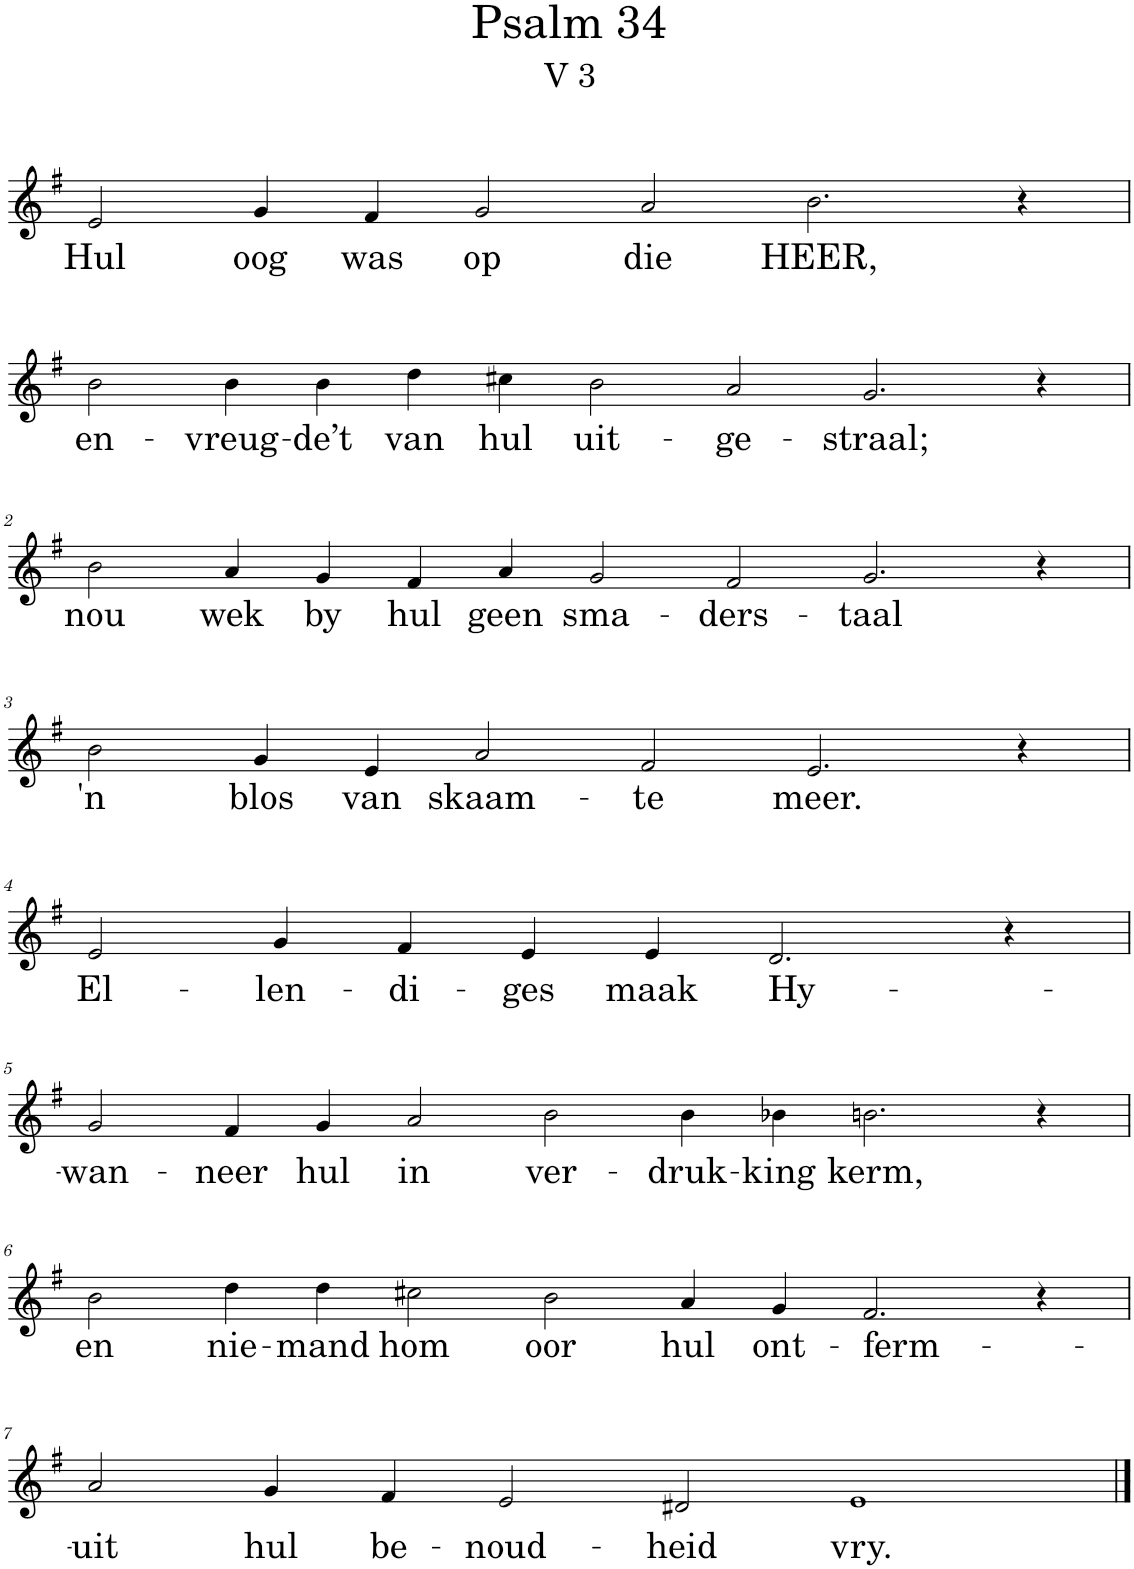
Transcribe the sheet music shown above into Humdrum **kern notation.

**kern	**text
*part1	*part1
*staff1	*staff1
*I"Pipe Organ	*
*I'Org.	*
*clefG2	*
*k[f#]	*
*M14/4	*
=	=
!	!LO:LY:b
2e/	Hul
!	!LO:LY:b
4g/	oog
!	!LO:LY:b
4f#/	was
!	!LO:LY:b
2g/	op
!	!LO:LY:b
2a/	die
!	!LO:LY:b
2.b\	HEER,
4r	.
!!LO:LB:g=z
=1	=1
!	!LO:LY:b
2b\	en-
!	!LO:LY:b
4b\	-vreug-
!	!LO:LY:b
4b\	-de’t
!	!LO:LY:b
4dd\	van
!	!LO:LY:b
4cc#X\	hul
!	!LO:LY:b
2b\	uit-
!	!LO:LY:b
2a/	-ge-
!	!LO:LY:b
2.g/	-straal;
4r	.
!!LO:LB:g=z
=2	=2
!	!LO:LY:b
2b\	nou
!	!LO:LY:b
4a/	wek
!	!LO:LY:b
4g/	by
!	!LO:LY:b
4f#/	hul
!	!LO:LY:b
4a/	geen
!	!LO:LY:b
2g/	sma-
!	!LO:LY:b
2f#/	-ders-
!	!LO:LY:b
2.g/	-taal
4r	.
!!LO:LB:g=z
=3	=3
*M12/4	*
!	!LO:LY:b
2b\	'n
!	!LO:LY:b
4g/	blos
!	!LO:LY:b
4e/	van
!	!LO:LY:b
2a/	skaam-
!	!LO:LY:b
2f#/	-te
!	!LO:LY:b
2.e/	meer.
4r	.
!!LO:LB:g=z
=4	=4
*M10/4	*
!	!LO:LY:b
2e/	El-
!	!LO:LY:b
4g/	-len-
!	!LO:LY:b
4f#/	-di-
!	!LO:LY:b
4e/	-ges
!	!LO:LY:b
4e/	maak
!	!LO:LY:b
2.d/	Hy-
4r	.
!!LO:LB:g=z
=5	=5
*M14/4	*
!	!LO:LY:b
2g/	-wan-
!	!LO:LY:b
4f#/	-neer
!	!LO:LY:b
4g/	hul
!	!LO:LY:b
2a/	in
!	!LO:LY:b
2b\	ver-
!	!LO:LY:b
4b\	-druk-
!	!LO:LY:b
4b-X\	-king
!	!LO:LY:b
2.bn\	kerm,
4r	.
!!LO:LB:g=z
=6	=6
!	!LO:LY:b
2b\	en
!	!LO:LY:b
4dd\	nie-
!	!LO:LY:b
4dd\	-mand
!	!LO:LY:b
2cc#X\	hom
!	!LO:LY:b
2b\	oor
!	!LO:LY:b
4a/	hul
!	!LO:LY:b
4g/	ont-
!	!LO:LY:b
2.f#/	-ferm-
4r	.
!!LO:LB:g=z
=7	=7
*M12/4	*
!	!LO:LY:b
2a/	-uit
!	!LO:LY:b
4g/	hul
!	!LO:LY:b
4f#/	be-
!	!LO:LY:b
2e/	-noud-
!	!LO:LY:b
2d#X/	-heid
!	!LO:LY:b
1e	vry.
==	==
*-	*-
